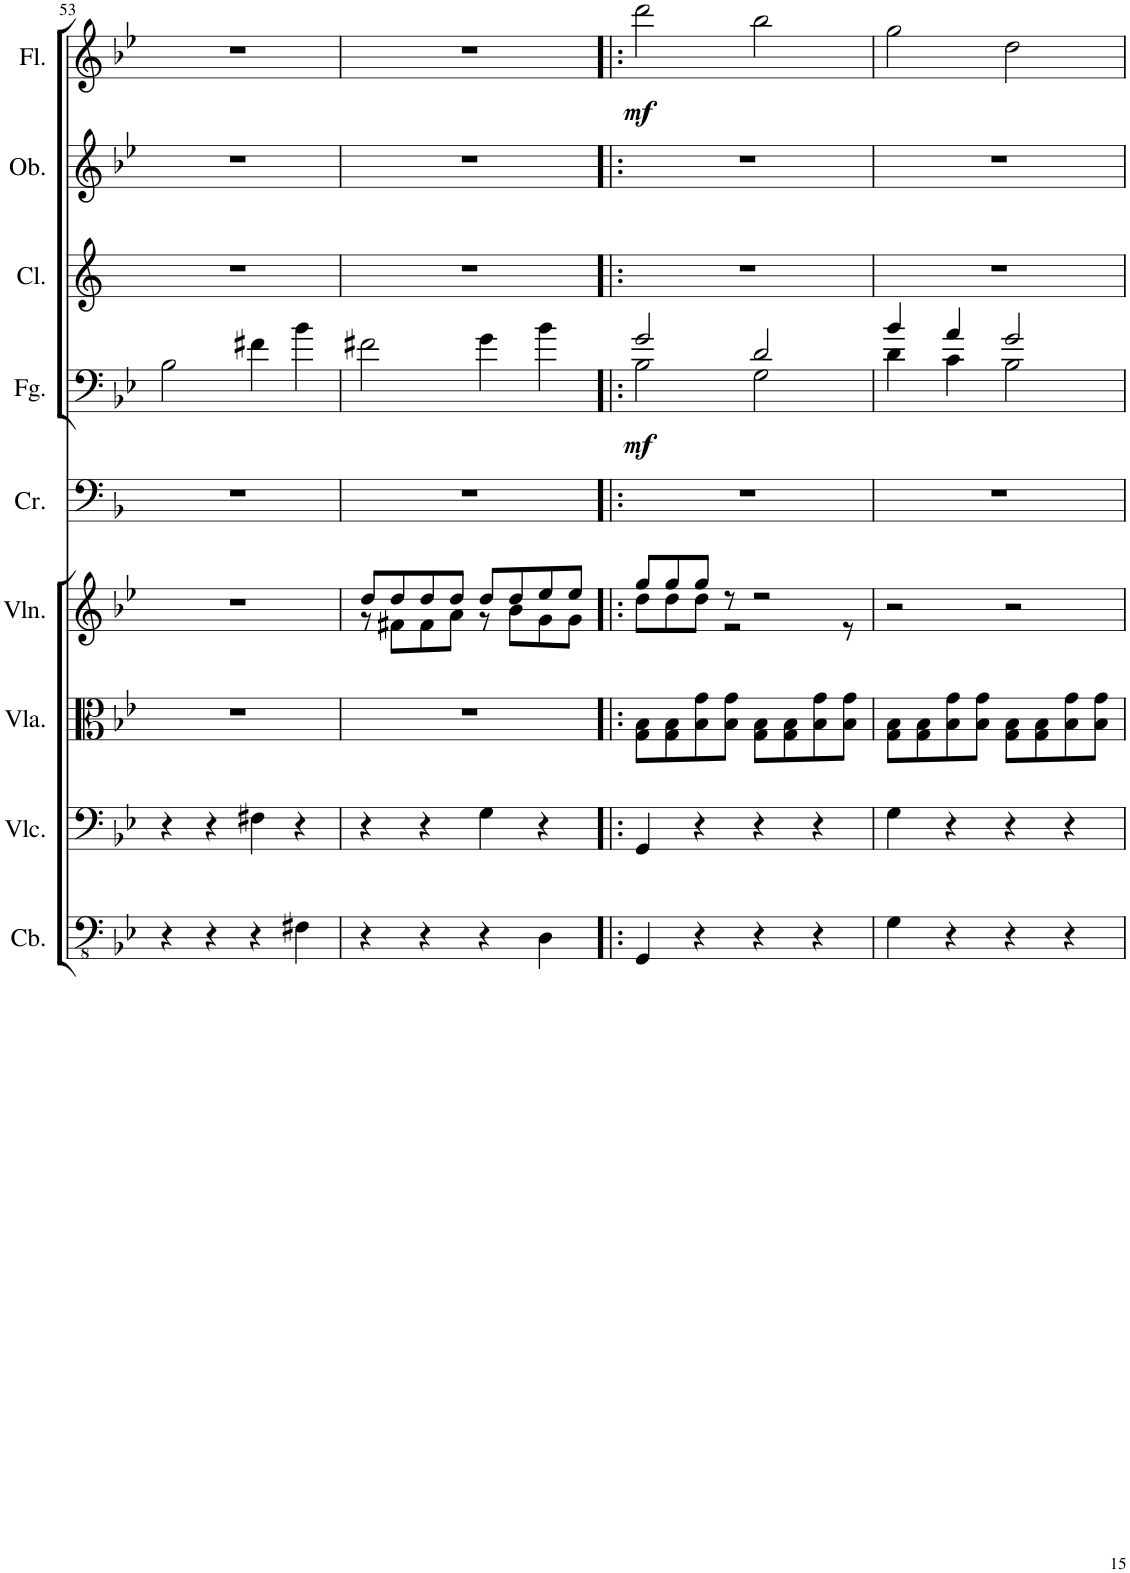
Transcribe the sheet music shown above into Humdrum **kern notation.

**kern	**kern	**kern	**kern	**kern	**kern	**dynam	**kern	**kern	**kern	**dynam
*part9	*part8	*part7	*part6	*part5	*part4	*part4	*part3	*part2	*part1	*part1
*staff9	*staff8	*staff7	*staff6	*staff5	*staff4	*staff4	*staff3	*staff2	*staff1	*staff1
*I"Contrebasse	*I"Violoncello	*I"Viola	*I"Violino	*I"Corno in Fa	*I"Fagotto	*	*I"Clarinetto Soprano in Sib	*I"Oboe	*I"Flauto in Do	*
*I'Cb.	*I'Vlc.	*I'Vla.	*I'Vln.	*I'Cr.	*I'Fg.	*	*I'Cl.	*I'Ob.	*I'Fl.	*
!!LO:PB:g=z
*clefFv4	*clefF4	*clefC3	*clefG2	*clefF4	*clefF4	*	*clefG2	*clefG2	*clefG2	*
*Trd7c12	*	*	*	*Trd4c7	*	*	*Trd1c2	*	*	*
*k[b-e-]	*k[b-e-]	*k[b-e-]	*k[b-e-]	*k[b-]	*k[b-e-]	*	*k[]	*k[b-e-]	*k[b-e-]	*
*M2/2	*M2/2	*M2/2	*M2/2	*M2/2	*M2/2	*	*M2/2	*M2/2	*M2/2	*
=53	=53	=53	=53	=53	=53	=53	=53	=53	=53	=53
4r	4r	1r	1r	1r	2B-\	.	1r	1r	1r	.
4r	4r	.	.	.	.	.	.	.	.	.
4r	4F#X\	.	.	.	4f#X\	.	.	.	.	.
4FF#X\	4r	.	.	.	4b-\	.	.	.	.	.
=54	=54	=54	=54	=54	=54	=54	=54	=54	=54	=54
*	*	*	*^	*	*	*	*	*	*	*
4r	4r	1r	8dd/L	8r	1r	2f#X\	.	1r	1r	1r	.
.	.	.	8dd/	8f#X\L	.	.	.	.	.	.	.
4r	4r	.	8dd/	8f#\	.	.	.	.	.	.	.
.	.	.	8dd/J	8a\J	.	.	.	.	.	.	.
4r	4G\	.	8dd/L	8r	.	4g\	.	.	.	.	.
.	.	.	8dd/	8b-\L	.	.	.	.	.	.	.
4DD\	4r	.	8ee-/	8g\	.	4b-\	.	.	.	.	.
.	.	.	8ee-/J	8g\J	.	.	.	.	.	.	.
=55!|:	=55!|:	=55!|:	=55!|:	=55!|:	=55!|:	=55!|:	=55!|:	=55!|:	=55!|:	=55!|:	=55!|:
*	*	*	*	*	*	*^	*	*	*	*	*
!	!	!	!	!	!	!	!	!LO:DY:b	!	!	!	!LO:DY:b
4GGG/	4GG/	8G\ 8B-\L	8gg/L	8dd\L	1r	2g/	2B-\	mf	1r	1r	2ddd\	mf
.	.	8G\ 8B-\	8gg/	8dd\	.	.	.	.	.	.	.	.
4r	4r	8B-\ 8g\	8gg/J	8dd\J	.	.	.	.	.	.	.	.
.	.	8B-\ 8g\J	8r	2r	.	.	.	.	.	.	.	.
4r	4r	8G\ 8B-\L	2r	.	.	2d/	2G\	.	.	.	2bb-\	.
.	.	8G\ 8B-\	.	.	.	.	.	.	.	.	.	.
4r	4r	8B-\ 8g\	.	.	.	.	.	.	.	.	.	.
.	.	8B-\ 8g\J	.	8r	.	.	.	.	.	.	.	.
*	*	*	*v	*v	*	*	*	*	*	*	*	*
=56	=56	=56	=56	=56	=56	=56	=56	=56	=56	=56	=56
4GG\	4G\	8G\ 8B-\L	2r	1r	4b-/	4d\	.	1r	1r	2gg\	.
.	.	8G\ 8B-\	.	.	.	.	.	.	.	.	.
4r	4r	8B-\ 8g\	.	.	4a/	4c\	.	.	.	.	.
.	.	8B-\ 8g\J	.	.	.	.	.	.	.	.	.
4r	4r	8G\ 8B-\L	2r	.	2g/	2B-\	.	.	.	2dd\	.
.	.	8G\ 8B-\	.	.	.	.	.	.	.	.	.
4r	4r	8B-\ 8g\	.	.	.	.	.	.	.	.	.
.	.	8B-\ 8g\J	.	.	.	.	.	.	.	.	.
*	*	*	*	*	*v	*v	*	*	*	*	*
=	=	=	=	=	=	=	=	=	=	=
*-	*-	*-	*-	*-	*-	*-	*-	*-	*-	*-
